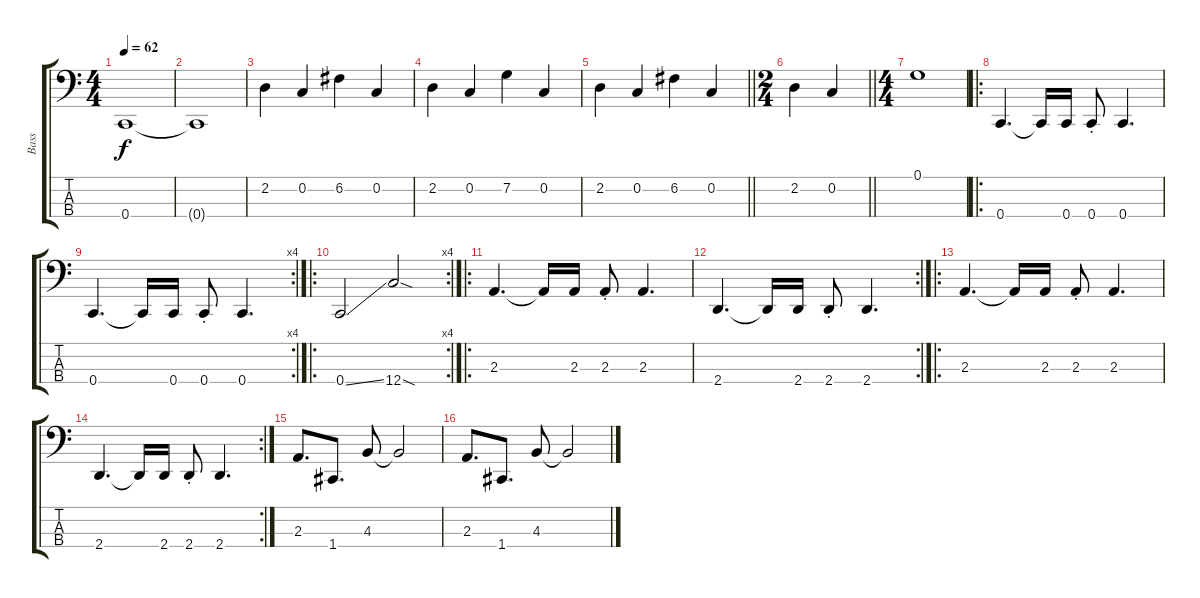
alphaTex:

\track ("Bass" "Bass") {instrument electricbassfinger}
\staff {score tabs}
\tuning (G2 C2 G1 C1) {hide}
\ts (4 4)
\tempo 62
\clef f4
\ks c
0.4.1{dy f} |
0.4{t}.1 |
2.2.4 0.2.4 6.2.4 0.2.4 |
2.2.4 0.2.4 7.2.4 0.2.4 |
\barLineRight lightlight
2.2.4 0.2.4 6.2.4 0.2.4 |
\ts (2 4)
\barLineRight lightlight
2.2.4 0.2.4 |
\ts (4 4)
0.1.1 |
\ro
0.4.4{d} 0.4{t}.16 0.4.16 0.4{st}.8 0.4.4{d} |
\rc 4
0.4.4{d} 0.4{t}.16 0.4.16 0.4{st}.8 0.4.4{d} |
\ro
\rc 4
0.4{ss}.2 12.4{sod}.2 |
\ro
2.3.4{d} 2.3{t}.16 2.3.16 2.3{st}.8 2.3.4{d} |
\rc 2
2.4.4{d} 2.4{t}.16 2.4.16 2.4{st}.8 2.4.4{d} |
\ro
2.3.4{d} 2.3{t}.16 2.3.16 2.3{st}.8 2.3.4{d} |
\rc 2
2.4.4{d} 2.4{t}.16 2.4.16 2.4{st}.8 2.4.4{d} |
2.3.8{d} 1.4.8{d} 4.3.8 4.3{t}.2 |
2.3.8{d} 1.4.8{d} 4.3.8 4.3{t}.2
